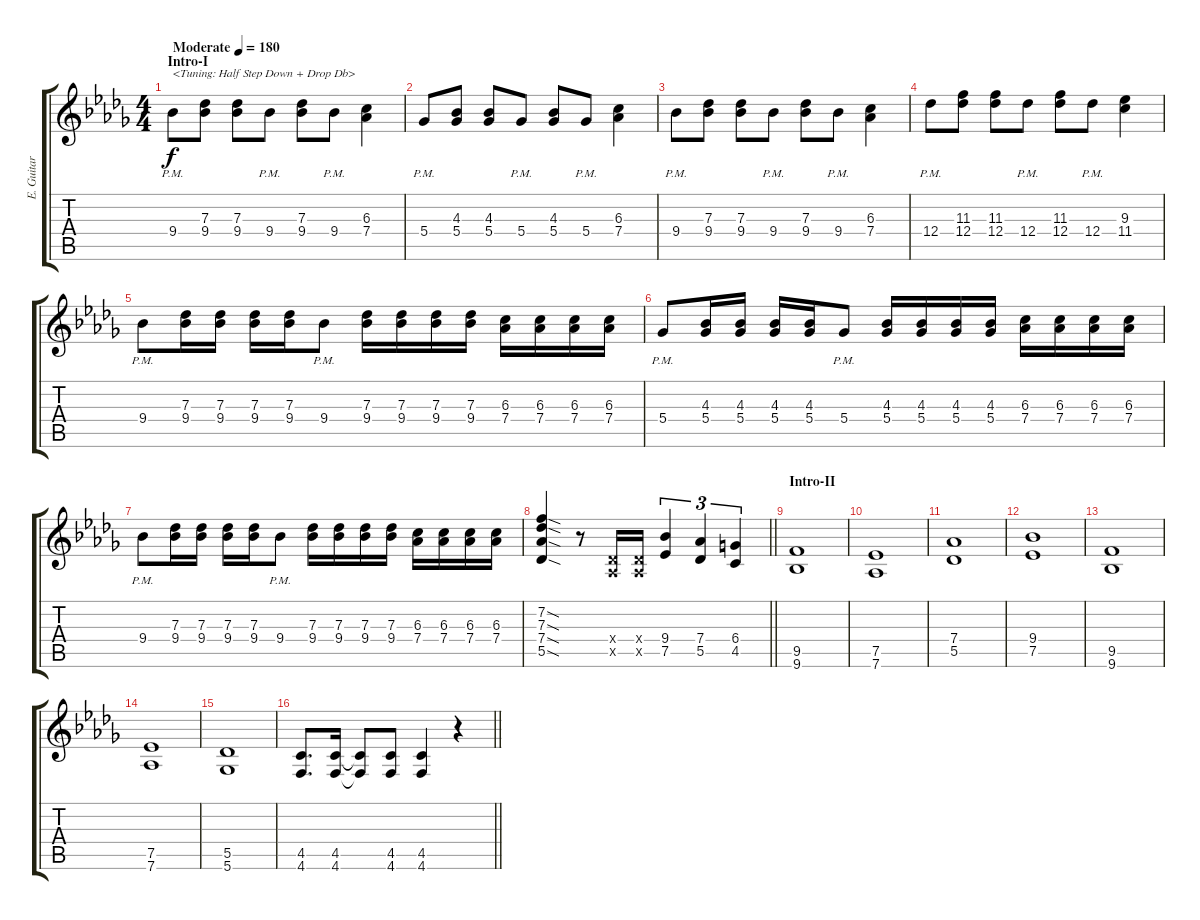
\track ("E. Guitar II" "E. Guitar ") {instrument overdrivenguitar}
\staff {score tabs}
\tuning (Eb4 Bb3 Gb3 Db3 Ab2 Db2) {hide}
\ts (4 4)
\section ("" "Intro-I")
\tempo (180 "Moderate")
\clef g2
\ks db
9.4{pm}.8{txt "<Tuning: Half Step Down + Drop Db>" dy f instrument overdrivenguitar} (7.3 9.4).8 (7.3 9.4).8 9.4{pm}.8 (7.3 9.4).8 9.4{pm}.8 (6.3 7.4).4 |
5.4{pm}.8 (4.3 5.4).8 (4.3 5.4).8 5.4{pm}.8 (4.3 5.4).8 5.4{pm}.8 (6.3 7.4).4 |
9.4{pm}.8 (7.3 9.4).8 (7.3 9.4).8 9.4{pm}.8 (7.3 9.4).8 9.4{pm}.8 (6.3 7.4).4 |
12.4{pm}.8 (11.3 12.4).8 (11.3 12.4).8 12.4{pm}.8 (11.3 12.4).8 12.4{pm}.8 (9.3 11.4).4 |
9.4{pm}.8 (7.3 9.4).16 (7.3 9.4).16 (7.3 9.4).16 (7.3 9.4).16 9.4{pm}.8 (7.3 9.4).16 (7.3 9.4).16 (7.3 9.4).16 (7.3 9.4).16 (6.3 7.4).16 (6.3 7.4).16 (6.3 7.4).16 (6.3 7.4).16 |
5.4{pm}.8 (4.3 5.4).16 (4.3 5.4).16 (4.3 5.4).16 (4.3 5.4).16 5.4{pm}.8 (4.3 5.4).16 (4.3 5.4).16 (4.3 5.4).16 (4.3 5.4).16 (6.3 7.4).16 (6.3 7.4).16 (6.3 7.4).16 (6.3 7.4).16 |
9.4{pm}.8 (7.3 9.4).16 (7.3 9.4).16 (7.3 9.4).16 (7.3 9.4).16 9.4{pm}.8 (7.3 9.4).16 (7.3 9.4).16 (7.3 9.4).16 (7.3 9.4).16 (6.3 7.4).16 (6.3 7.4).16 (6.3 7.4).16 (6.3 7.4).16 |
\barLineRight lightlight
(7.2{sod} 7.3{sod} 7.4{sod} 5.5{sod}).4 r.8 (0.4{x} 0.5{x}).16 (0.4{x} 0.5{x}).16 (9.4 7.5).4{tu (3 2)} (7.4 5.5).4{tu (3 2)} (6.4 4.5).4{tu (3 2)} |
\section ("" "Intro-II")
(9.5 9.6).1 |
(7.5 7.6).1 |
(7.4 5.5).1 |
(9.4 7.5).1 |
(9.5 9.6).1 |
(7.5 7.6).1 |
(5.5 5.6).1 |
\barLineRight lightlight
(4.5 4.6).8{d} (4.5 4.6).16 (4.5{t} 4.6{t}).8 (4.5 4.6).8 (4.5 4.6).4 r.4
